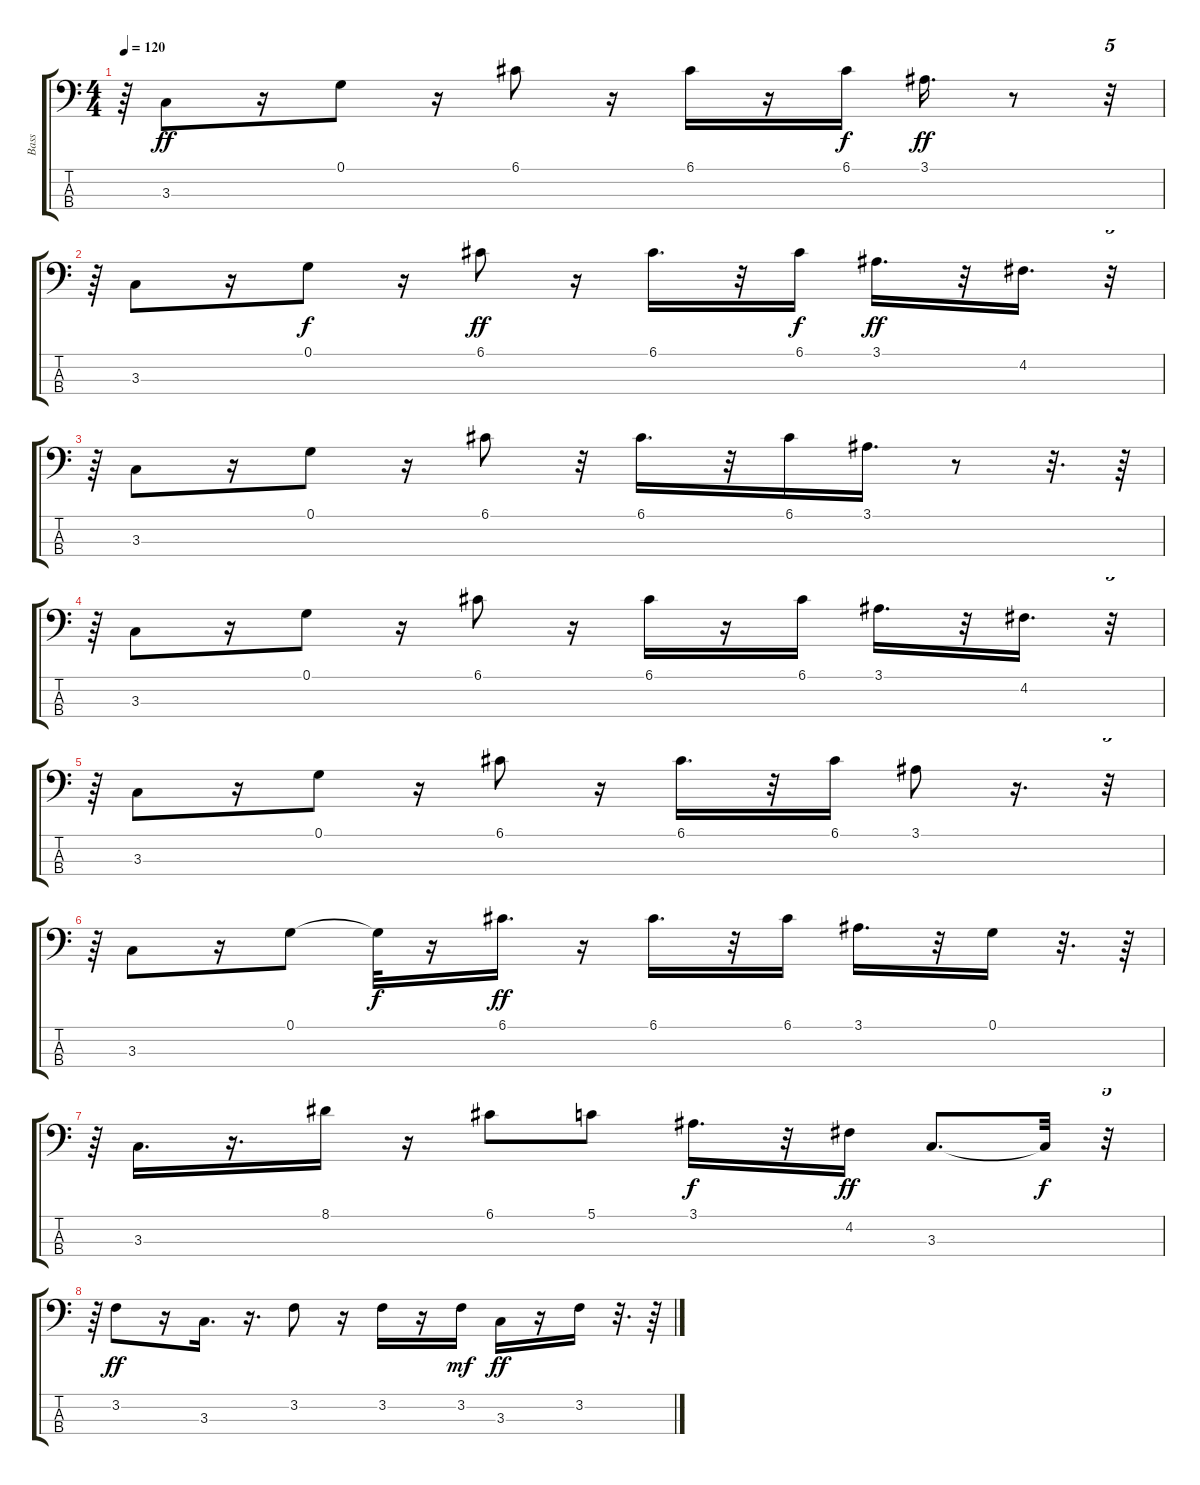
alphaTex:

\track ("Bass                                " "Bass      ") {instrument acousticbass}
\staff {score tabs}
\tuning (G2 D2 A1 E1) {hide}
\ts (4 4)
\tempo 120
\clef f4
\ks c
r.64{dy ff} 3.3.8 r.16 0.1.8 r.16 6.1.8 r.16 6.1.16 r.16 6.1.16{dy f} 3.1.16{d dy ff} r.8 r.32{tu (5 4)} |
r.64 3.3.8 r.16 0.1.8{dy f} r.16 6.1.8{dy ff} r.16 6.1.16{d} r.32 6.1.16{dy f} 3.1.16{d dy ff} r.32 4.2.16{d} r.32{tu (5 4)} |
r.64 3.3.8 r.16 0.1.8 r.16 6.1.8 r.32 6.1.16{d} r.32 6.1.16 3.1.16{d} r.8 r.32{d} r.64 |
r.64 3.3.8 r.16 0.1.8 r.16 6.1.8 r.16 6.1.16 r.16 6.1.16 3.1.16{d} r.32 4.2.16{d} r.32{tu (5 4)} |
r.64 3.3.8 r.16 0.1.8 r.16 6.1.8 r.16 6.1.16{d} r.32 6.1.16 3.1.8 r.16{d} r.32{tu (5 4)} |
r.64 3.3.8 r.16 0.1.8 0.1{t}.32{dy f} r.16 6.1.16{d dy ff} r.16 6.1.16{d} r.32 6.1.16 3.1.16{d} r.32 0.1.16 r.32{d} r.64 |
r.64 3.3.16{d} r.16{d} 8.1.16 r.16 6.1.8 5.1.8 3.1.16{d dy f} r.32 4.2.16{dy ff} 3.3.8{d} 3.3{t}.32{dy f} r.32{tu (5 4)} |
r.64 3.2.8{dy ff} r.16 3.3.16{d} r.16{d} 3.2.8 r.16 3.2.16 r.16 3.2.16{dy mf} 3.3.16{dy ff} r.16 3.2.16 r.32{d} r.64
